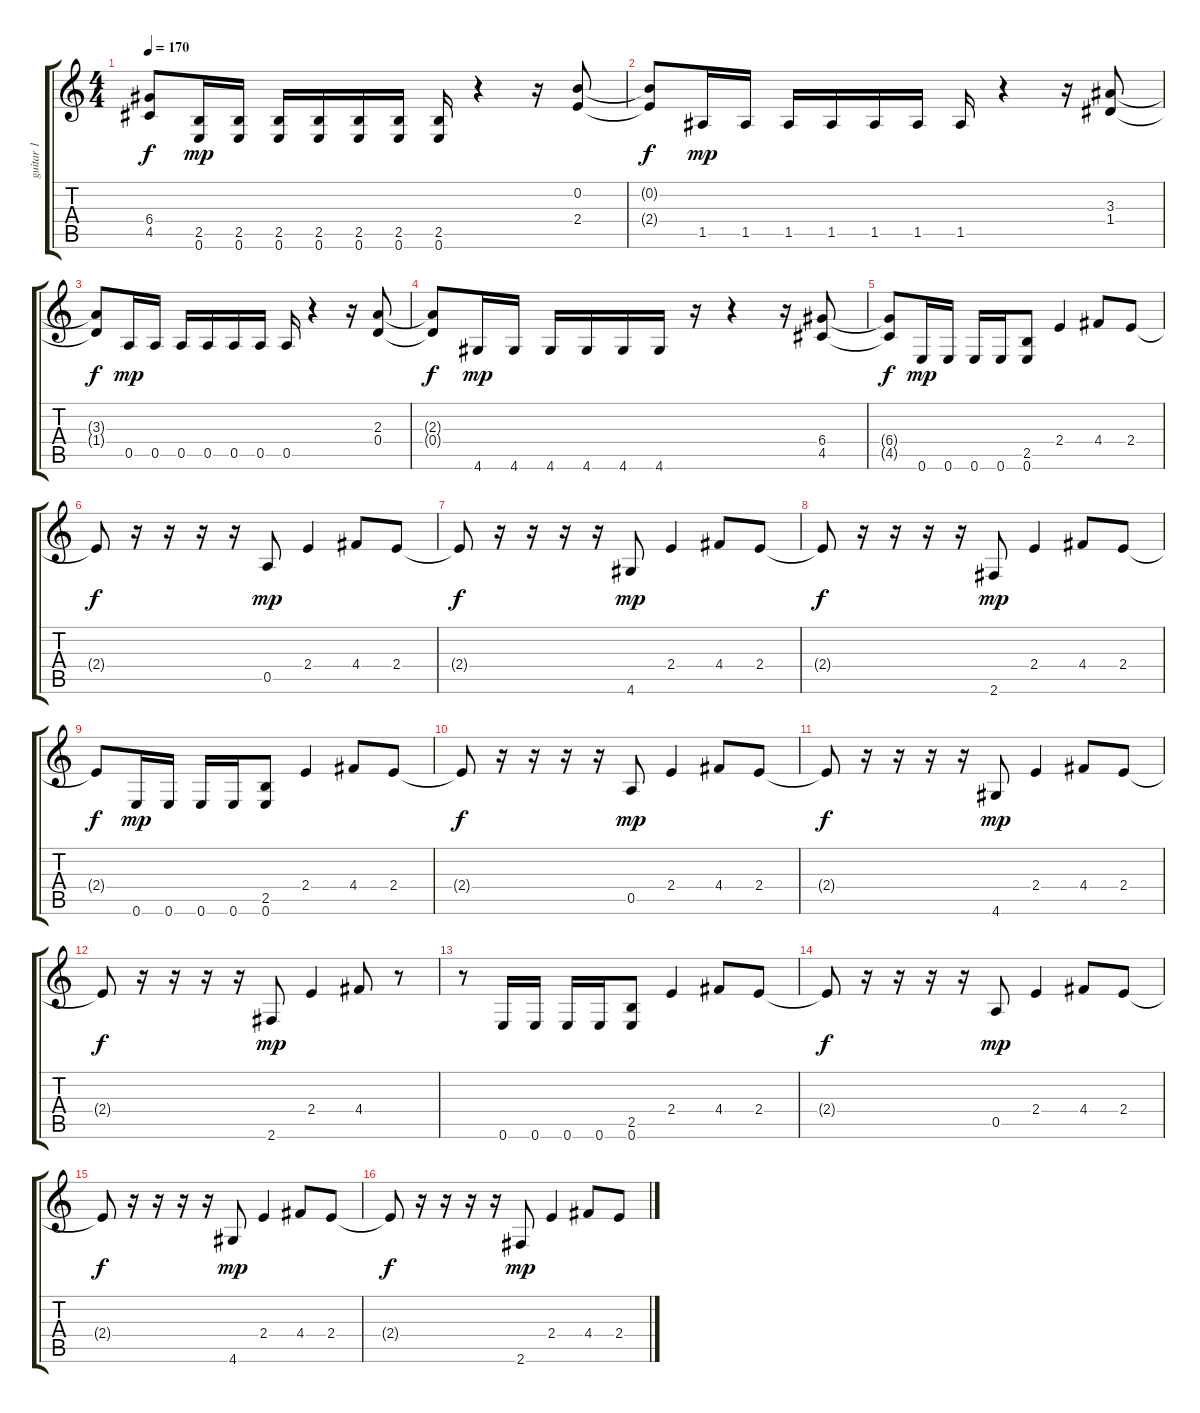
\track ("guitar 1            " "guitar 1  ") {instrument overdrivenguitar}
\staff {score tabs}
\tuning (E4 B3 G3 D3 A2 E2) {hide}
\ts (4 4)
\tempo 170
\clef g2
\ks c
(6.4{t} 4.5{t}).8{dy f} (2.5 0.6).16{dy mp} (2.5 0.6).16 (2.5 0.6).16 (2.5 0.6).16 (2.5 0.6).16 (2.5 0.6).16 (2.5 0.6).16 r.4 r.16 (0.2 2.4).8 |
(0.2{t} 2.4{t}).8{dy f} 1.5.16{dy mp} 1.5.16 1.5.16 1.5.16 1.5.16 1.5.16 1.5.16 r.4 r.16 (3.3 1.4).8 |
(3.3{t} 1.4{t}).8{dy f} 0.5.16{dy mp} 0.5.16 0.5.16 0.5.16 0.5.16 0.5.16 0.5.16 r.4 r.16 (2.3 0.4).8 |
(2.3{t} 0.4{t}).8{dy f} 4.6.16{dy mp} 4.6.16 4.6.16 4.6.16 4.6.16 4.6.16 r.16 r.4 r.16 (6.4 4.5).8 |
(6.4{t} 4.5{t}).8{dy f} 0.6.16{dy mp} 0.6.16 0.6.16 0.6.16 (2.5 0.6).8 2.4.4 4.4.8 2.4.8 |
2.4{t}.8{dy f} r.16 r.16 r.16 r.16 0.5.8{dy mp} 2.4.4 4.4.8 2.4.8 |
2.4{t}.8{dy f} r.16 r.16 r.16 r.16 4.6.8{dy mp} 2.4.4 4.4.8 2.4.8 |
2.4{t}.8{dy f} r.16 r.16 r.16 r.16 2.6.8{dy mp} 2.4.4 4.4.8 2.4.8 |
2.4{t}.8{dy f} 0.6.16{dy mp} 0.6.16 0.6.16 0.6.16 (2.5 0.6).8 2.4.4 4.4.8 2.4.8 |
2.4{t}.8{dy f} r.16 r.16 r.16 r.16 0.5.8{dy mp} 2.4.4 4.4.8 2.4.8 |
2.4{t}.8{dy f} r.16 r.16 r.16 r.16 4.6.8{dy mp} 2.4.4 4.4.8 2.4.8 |
2.4{t}.8{dy f} r.16 r.16 r.16 r.16 2.6.8{dy mp} 2.4.4 4.4.8 r.8 |
r.8 0.6.16 0.6.16 0.6.16 0.6.16 (2.5 0.6).8 2.4.4 4.4.8 2.4.8 |
2.4{t}.8{dy f} r.16 r.16 r.16 r.16 0.5.8{dy mp} 2.4.4 4.4.8 2.4.8 |
2.4{t}.8{dy f} r.16 r.16 r.16 r.16 4.6.8{dy mp} 2.4.4 4.4.8 2.4.8 |
2.4{t}.8{dy f} r.16 r.16 r.16 r.16 2.6.8{dy mp} 2.4.4 4.4.8 2.4.8
